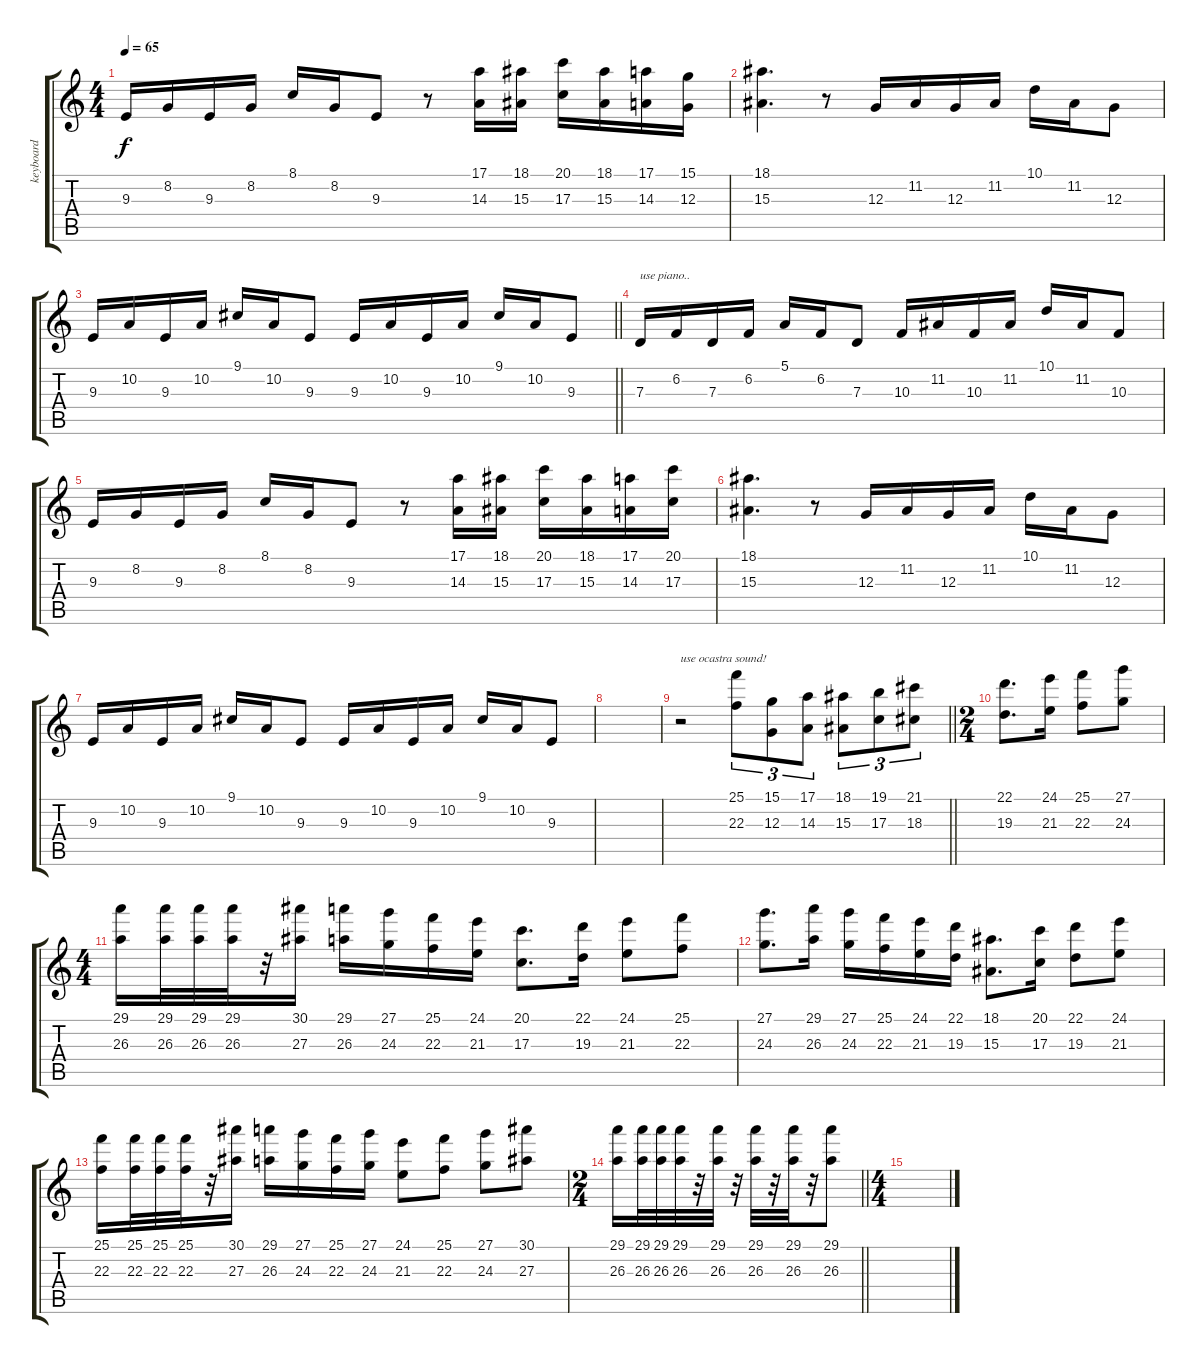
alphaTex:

\track ("keyboard" "keyboard") {instrument lead2sawtooth}
\staff {score tabs}
\tuning (E4 B3 G3 D3 A2 E2) {hide}
\ts (4 4)
\tempo 65
\clef g2
\ks c
9.3.16{dy f} 8.2.16 9.3.16 8.2.16 8.1.16 8.2.16 9.3.8 r.8 (17.1 14.3).16{volume 15 balance 8 instrument lead2sawtooth} (18.1 15.3).16 (20.1 17.3).16 (18.1 15.3).16 (17.1 14.3).16 (15.1 12.3).16 |
(18.1 15.3).4{d} r.8{volume 10 instrument acousticgrandpiano} 12.3.16 11.2.16 12.3.16 11.2.16 10.1.16 11.2.16 12.3.8 |
\barLineRight lightlight
9.3.16 10.2.16 9.3.16 10.2.16 9.1.16 10.2.16 9.3.8 9.3.16 10.2.16 9.3.16 10.2.16 9.1.16 10.2.16 9.3.8 |
7.3.16{txt "use piano.." volume 10 instrument acousticgrandpiano} 6.2.16 7.3.16 6.2.16 5.1.16 6.2.16 7.3.8 10.3.16 11.2.16 10.3.16 11.2.16 10.1.16 11.2.16 10.3.8 |
9.3.16 8.2.16 9.3.16 8.2.16 8.1.16 8.2.16 9.3.8 r.8 (17.1 14.3).16{volume 15 balance 8 instrument lead2sawtooth} (18.1 15.3).16 (20.1 17.3).16 (18.1 15.3).16 (17.1 14.3).16 (20.1 17.3).16 |
(18.1 15.3).4{d} r.8{volume 10 instrument acousticgrandpiano} 12.3.16 11.2.16 12.3.16 11.2.16 10.1.16 11.2.16 12.3.8 |
9.3.16 10.2.16 9.3.16 10.2.16 9.1.16 10.2.16 9.3.8 9.3.16 10.2.16 9.3.16 10.2.16 9.1.16 10.2.16 9.3.8 |
|
\barLineRight lightlight
r.2{txt "use ocastra sound!" volume 16 instrument orchestrahit} (25.1 22.3).8{tu (3 2)} (15.1 12.3).8{tu (3 2)} (17.1 14.3).8{tu (3 2)} (18.1 15.3).8{tu (3 2)} (19.1 17.3).8{tu (3 2)} (21.1 18.3).8{tu (3 2)} |
\ts (2 4)
(22.1 19.3).8{d volume 14 instrument lead2sawtooth} (24.1 21.3).16 (25.1 22.3).8 (27.1 24.3).8 |
\ts (4 4)
(29.1 26.3).16 (29.1 26.3).32 (29.1 26.3).32 (29.1 26.3).32 r.32 (30.1 27.3).16 (29.1 26.3).16 (27.1 24.3).16 (25.1 22.3).16 (24.1 21.3).16 (20.1 17.3).8{d} (22.1 19.3).16 (24.1 21.3).8 (25.1 22.3).8 |
(27.1 24.3).8{d} (29.1 26.3).16 (27.1 24.3).16 (25.1 22.3).16 (24.1 21.3).16 (22.1 19.3).16 (18.1 15.3).8{d} (20.1 17.3).16 (22.1 19.3).8 (24.1 21.3).8 |
(25.1 22.3).16 (25.1 22.3).32 (25.1 22.3).32 (25.1 22.3).32 r.32 (30.1 27.3).16 (29.1 26.3).16 (27.1 24.3).16 (25.1 22.3).16 (27.1 24.3).16 (24.1 21.3).8 (25.1 22.3).8 (27.1 24.3).8 (30.1 27.3).8 |
\ts (2 4)
\barLineRight lightlight
(29.1 26.3).16 (29.1 26.3).32 (29.1 26.3).32 (29.1 26.3).32 r.32 (29.1 26.3).32 r.32 (29.1 26.3).32 r.32 (29.1 26.3).32 r.32 (29.1 26.3).8 |
\ts (4 4)
